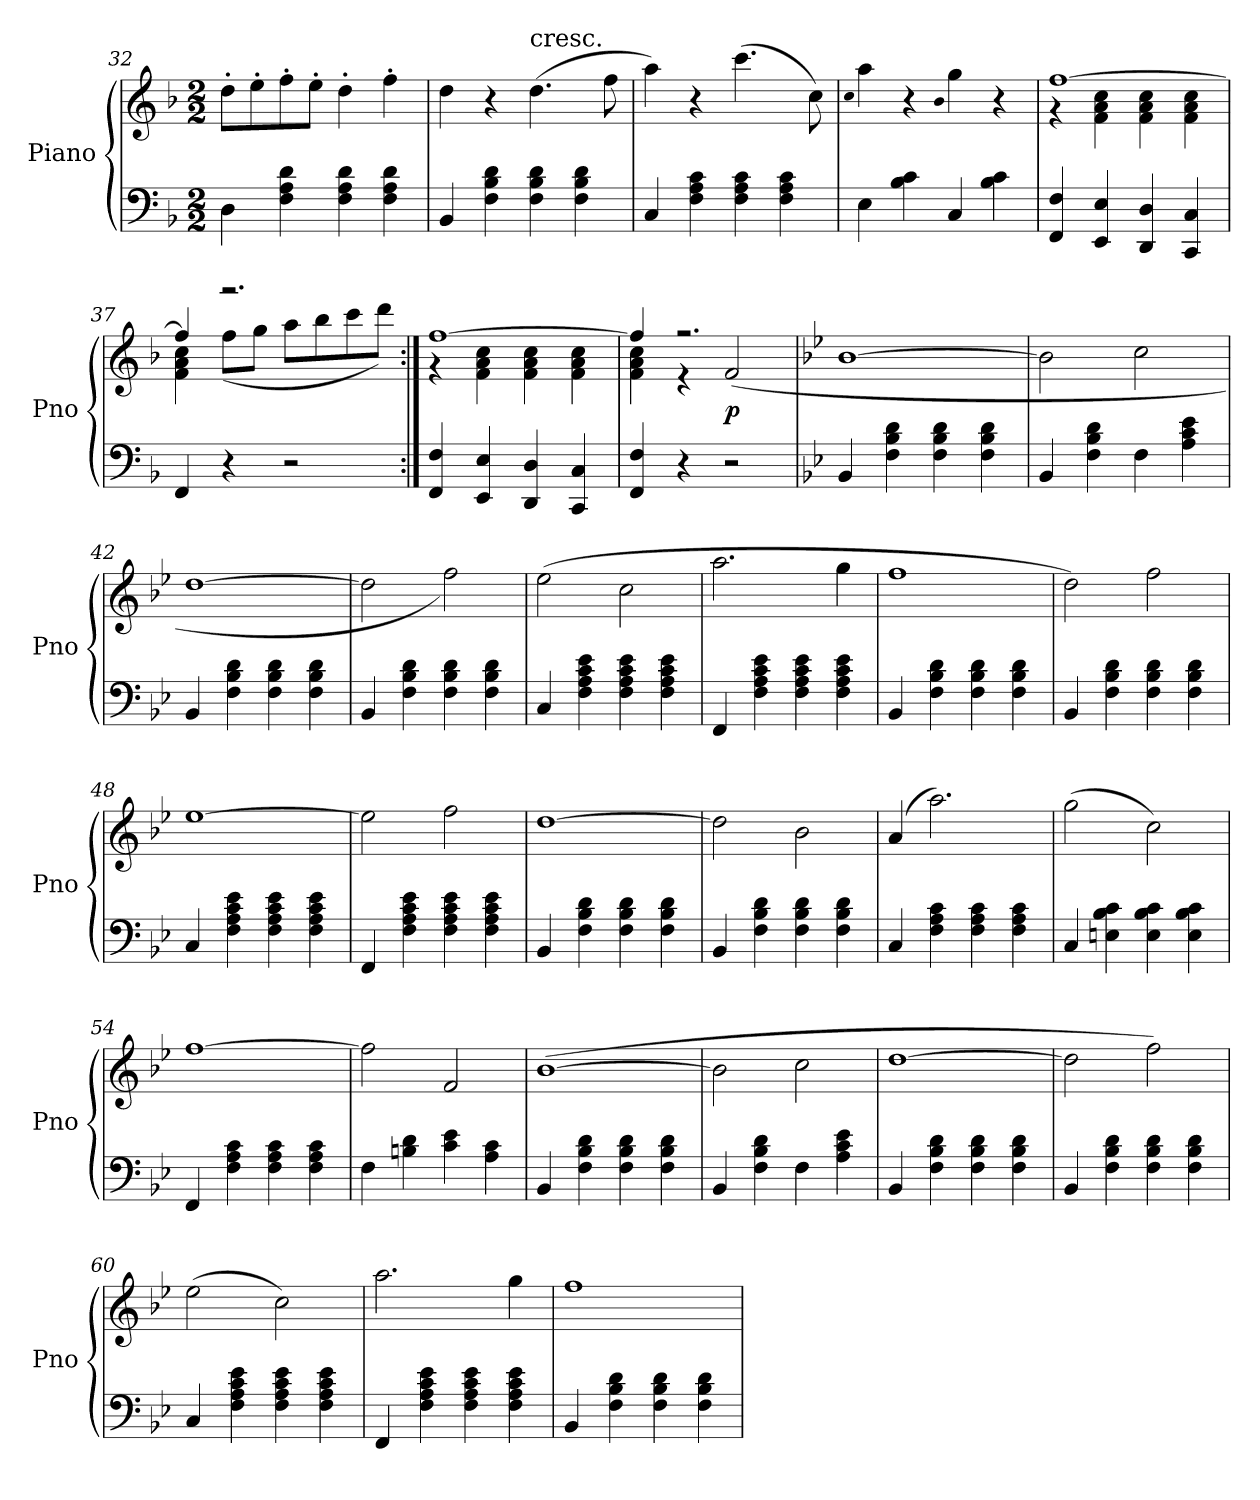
**kern	**kern	**dynam
*part1	*part1	*part1
*staff2	*staff1	*staff1/2
*I"Piano	*	*
*I'Pno	*	*
*clefF4	*clefG2	*
*k[b-]	*k[b-]	*
*F:	*F:	*
*M2/2	*M2/2	*
=32	=32	=32
4D\	8dd'\L	.
.	8ee'\	.
4F\ 4A\ 4d\	8ff'\	.
.	8ee'\J	.
4F\ 4A\ 4d\	4dd'\	.
4F\ 4A\ 4d\	4ff'\	.
=33	=33	=33
4BB-/	4dd\	.
4F\ 4B-\ 4d\	4r	.
!	!LO:TX:t=cresc.	!
4F\ 4B-\ 4d\	(4.dd\	.
4F\ 4B-\ 4d\	.	.
.	8ff\	.
=34	=34	=34
4C/	4aa\)	.
4F\ 4A\ 4c\	4r	.
4F\ 4A\ 4c\	(4.ccc\	.
4F\ 4A\ 4c\	.	.
.	8cc\)	.
=35	=35	=35
.	qcc	.
4E\	4aa\	.
4B-\ 4c\	4r	.
.	qb-	.
4C/	4gg\	.
4B-\ 4c\	4r	.
=36	=36	=36
*	*^	*
4FF/ 4F/	[1ff	4r	.
4EE/ 4E/	.	4f\ 4a\ 4cc\	.
4DD/ 4D/	.	4f\ 4a\ 4cc\	.
4CC/ 4C/	.	4f\ 4a\ 4cc\	.
=37	=37	=37	=37
4FF/	4ff/]	4f\ 4a\ 4cc\	.
4r	2.r	(8ff\L	.
.	.	8gg\J	.
2r	.	8aa\L	.
.	.	8bb-\	.
.	.	8ccc\	.
.	.	8ddd\J)	.
=38:|!	=38:|!	=38:|!	=38:|!
4FF/ 4F/	[1ff	4r	.
4EE/ 4E/	.	4f\ 4a\ 4cc\	.
4DD/ 4D/	.	4f\ 4a\ 4cc\	.
4CC/ 4C/	.	4f\ 4a\ 4cc\	.
=39	=39	=39	=39
4FF/ 4F/	4ff/]	4f\ 4a\ 4cc\	.
4r	2.r	4r	.
2r	.	(2f/	p
*	*v	*v	*
=40	=40	=40
*k[b-e-]	*k[b-e-]	*
4BB-/	[1b-	.
4F\ 4B-\ 4d\	.	.
4F\ 4B-\ 4d\	.	.
4F\ 4B-\ 4d\	.	.
=41	=41	=41
4BB-/	2b-\]	.
4F\ 4B-\ 4d\	.	.
4F\	2cc\	.
4A\ 4c\ 4e-\	.	.
=42	=42	=42
4BB-/	[1dd	.
4F\ 4B-\ 4d\	.	.
4F\ 4B-\ 4d\	.	.
4F\ 4B-\ 4d\	.	.
=43	=43	=43
4BB-/	2dd\]	.
4F\ 4B-\ 4d\	.	.
4F\ 4B-\ 4d\	2ff\)	.
4F\ 4B-\ 4d\	.	.
=44	=44	=44
4C/	(2ee-\	.
4F\ 4A\ 4c\ 4e-\	.	.
4F\ 4A\ 4c\ 4e-\	2cc\	.
4F\ 4A\ 4c\ 4e-\	.	.
=45	=45	=45
4FF/	2.aa\	.
4F\ 4A\ 4c\ 4e-\	.	.
4F\ 4A\ 4c\ 4e-\	.	.
4F\ 4A\ 4c\ 4e-\	4gg\	.
=46	=46	=46
4BB-/	1ff	.
4F\ 4B-\ 4d\	.	.
4F\ 4B-\ 4d\	.	.
4F\ 4B-\ 4d\	.	.
=47	=47	=47
4BB-/	2dd\)	.
4F\ 4B-\ 4d\	.	.
4F\ 4B-\ 4d\	2ff\	.
4F\ 4B-\ 4d\	.	.
=48	=48	=48
4C/	[1ee-	.
4F\ 4A\ 4c\ 4e-\	.	.
4F\ 4A\ 4c\ 4e-\	.	.
4F\ 4A\ 4c\ 4e-\	.	.
=49	=49	=49
4FF/	2ee-\]	.
4F\ 4A\ 4c\ 4e-\	.	.
4F\ 4A\ 4c\ 4e-\	2ff\	.
4F\ 4A\ 4c\ 4e-\	.	.
=50	=50	=50
4BB-/	[1dd	.
4F\ 4B-\ 4d\	.	.
4F\ 4B-\ 4d\	.	.
4F\ 4B-\ 4d\	.	.
=51	=51	=51
4BB-/	2dd\]	.
4F\ 4B-\ 4d\	.	.
4F\ 4B-\ 4d\	2b-\	.
4F\ 4B-\ 4d\	.	.
=52	=52	=52
4C/	(4a/	.
4F\ 4A\ 4c\	2.aa\)	.
4F\ 4A\ 4c\	.	.
4F\ 4A\ 4c\	.	.
=53	=53	=53
4C/	(2gg\	.
4En\ 4B-\ 4c\	.	.
4E\ 4B-\ 4c\	2cc\)	.
4E\ 4B-\ 4c\	.	.
=54	=54	=54
4FF/	[1ff	.
4F\ 4A\ 4c\	.	.
4F\ 4A\ 4c\	.	.
4F\ 4A\ 4c\	.	.
=55	=55	=55
4F\	2ff\]	.
4Bn\ 4d\	.	.
4c\ 4e-\	2f/	.
4A\ 4c\	.	.
=56	=56	=56
4BB-/	([1b-	.
4F\ 4B-\ 4d\	.	.
4F\ 4B-\ 4d\	.	.
4F\ 4B-\ 4d\	.	.
=57	=57	=57
4BB-/	2b-\]	.
4F\ 4B-\ 4d\	.	.
4F\	2cc\	.
4A\ 4c\ 4e-\	.	.
=58	=58	=58
4BB-/	[1dd	.
4F\ 4B-\ 4d\	.	.
4F\ 4B-\ 4d\	.	.
4F\ 4B-\ 4d\	.	.
=59	=59	=59
4BB-/	2dd\]	.
4F\ 4B-\ 4d\	.	.
4F\ 4B-\ 4d\	2ff\)	.
4F\ 4B-\ 4d\	.	.
=60	=60	=60
4C/	(2ee-\	.
4F\ 4A\ 4c\ 4e-\	.	.
4F\ 4A\ 4c\ 4e-\	2cc\)	.
4F\ 4A\ 4c\ 4e-\	.	.
=61	=61	=61
4FF/	2.aa\	.
4F\ 4A\ 4c\ 4e-\	.	.
4F\ 4A\ 4c\ 4e-\	.	.
4F\ 4A\ 4c\ 4e-\	4gg\	.
=62	=62	=62
4BB-/	1ff	.
4F\ 4B-\ 4d\	.	.
4F\ 4B-\ 4d\	.	.
4F\ 4B-\ 4d\	.	.
=	=	=
*-	*-	*-
